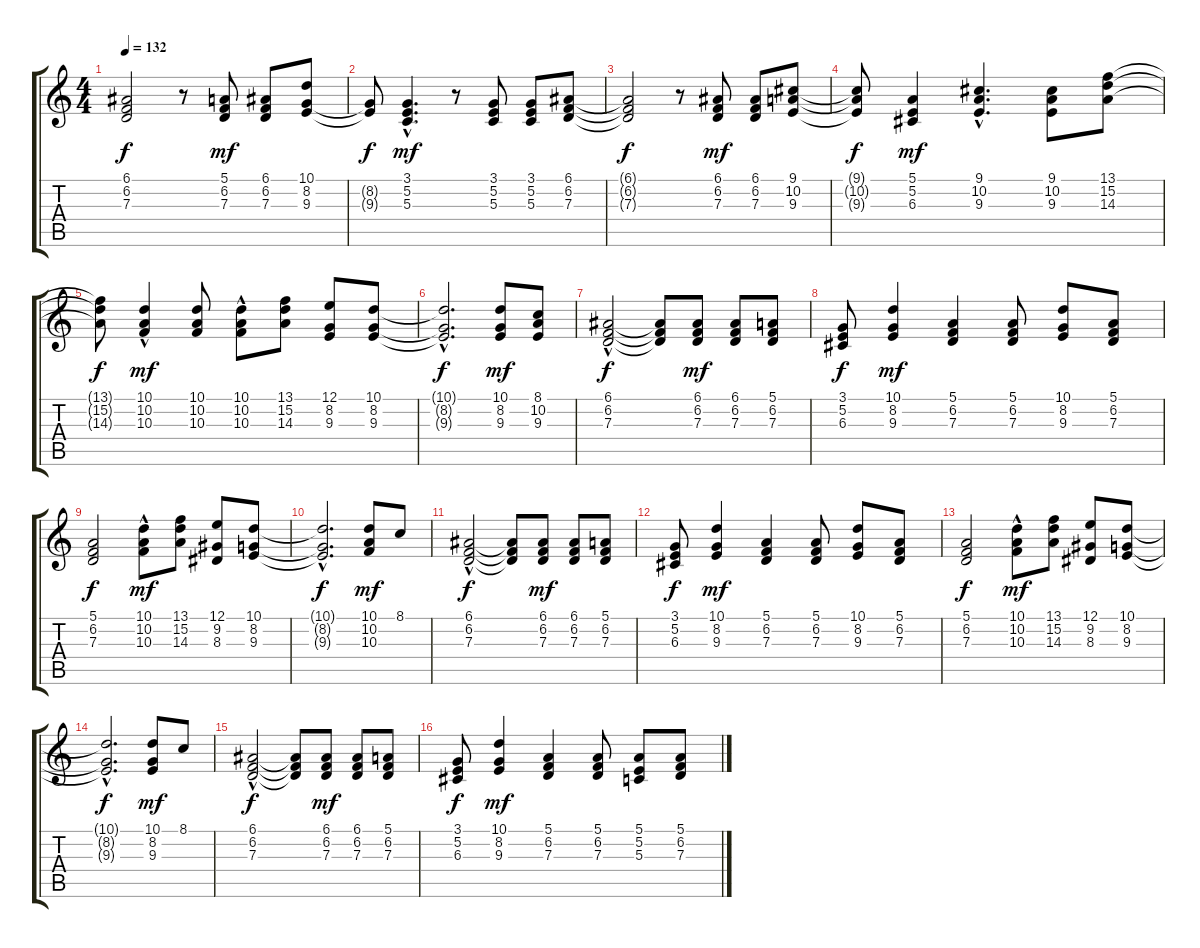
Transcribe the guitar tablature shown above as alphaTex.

\track "" {instrument tremolostrings}
\staff {score tabs}
\tuning (E4 B3 G3 D3 A2 E2) {hide}
\ts (4 4)
\tempo 132
\clef g2
\ks c
(6.1{t} 6.2{t} 7.3{t}).2{dy f} r.8 (5.1 6.2 7.3).8{dy mf} (6.1 6.2 7.3).8 (10.1 8.2 9.3).8 |
(8.2{t} 9.3{t}).8{dy f} (3.1{hac} 5.2{hac} 5.3{hac}).4{d dy mf} r.8 (3.1 5.2 5.3).8 (3.1 5.2 5.3).8 (6.1 6.2 7.3).8 |
(6.1{t} 6.2{t} 7.3{t}).2{dy f} r.8 (6.1 6.2 7.3).8{dy mf} (6.1 6.2 7.3).8 (9.1 10.2 9.3).8 |
(9.1{t} 10.2{t} 9.3{t}).8{dy f} (5.1 5.2 6.3).4{dy mf} (9.1{hac} 10.2{hac} 9.3{hac}).4{d} (9.1 10.2 9.3).8 (13.1 15.2 14.3).8 |
(13.1{t} 15.2{t} 14.3{t}).8{dy f} (10.1{hac} 10.2 10.3).4{dy mf} (10.1 10.2 10.3).8 (10.1 10.2{hac} 10.3{hac}).8 (13.1 15.2 14.3).8 (12.1 8.2 9.3).8 (10.1 8.2 9.3).8 |
(10.1{hac t} 8.2{hac t} 9.3{hac t}).2{d dy f} (10.1 8.2 9.3).8{dy mf} (8.1 10.2 9.3).8 |
(6.1{hac} 6.2 7.3).2{dy f} (6.1{t} 6.2{t} 7.3{t}).8 (6.1 6.2 7.3).8{dy mf} (6.1 6.2 7.3).8 (5.1 6.2 7.3).8 |
(3.1 5.2 6.3).8{dy f} (10.1 8.2 9.3).4{dy mf} (5.1 6.2 7.3).4 (5.1 6.2 7.3).8 (10.1 8.2 9.3).8 (5.1 6.2 7.3).8 |
(5.1 6.2 7.3).2{dy f} (10.1 10.2 10.3{hac}).8{dy mf} (13.1 15.2 14.3).8 (12.1 9.2 8.3).8 (10.1 8.2 9.3).8 |
(10.1{hac t} 8.2{hac t} 9.3{hac t}).2{d dy f} (10.1 10.2 10.3).8{dy mf} 8.1.8 |
(6.1{hac} 6.2 7.3).2{dy f} (6.1{t} 6.2{t} 7.3{t}).8 (6.1 6.2 7.3).8{dy mf} (6.1 6.2 7.3).8 (5.1 6.2 7.3).8 |
(3.1 5.2 6.3).8{dy f} (10.1 8.2 9.3).4{dy mf} (5.1 6.2 7.3).4 (5.1 6.2 7.3).8 (10.1 8.2 9.3).8 (5.1 6.2 7.3).8 |
(5.1 6.2 7.3).2{dy f} (10.1 10.2 10.3{hac}).8{dy mf} (13.1 15.2 14.3).8 (12.1 9.2 8.3).8 (10.1 8.2 9.3).8 |
(10.1{hac t} 8.2{hac t} 9.3{hac t}).2{d dy f} (10.1 8.2 9.3).8{dy mf} 8.1.8 |
(6.1{hac} 6.2 7.3).2{dy f} (6.1{t} 6.2{t} 7.3{t}).8 (6.1 6.2 7.3).8{dy mf} (6.1 6.2 7.3).8 (5.1 6.2 7.3).8 |
(3.1 5.2 6.3).8{dy f} (10.1 8.2 9.3).4{dy mf} (5.1 6.2 7.3).4 (5.1 6.2 7.3).8 (5.1 5.2 5.3).8 (5.1 6.2 7.3).8
